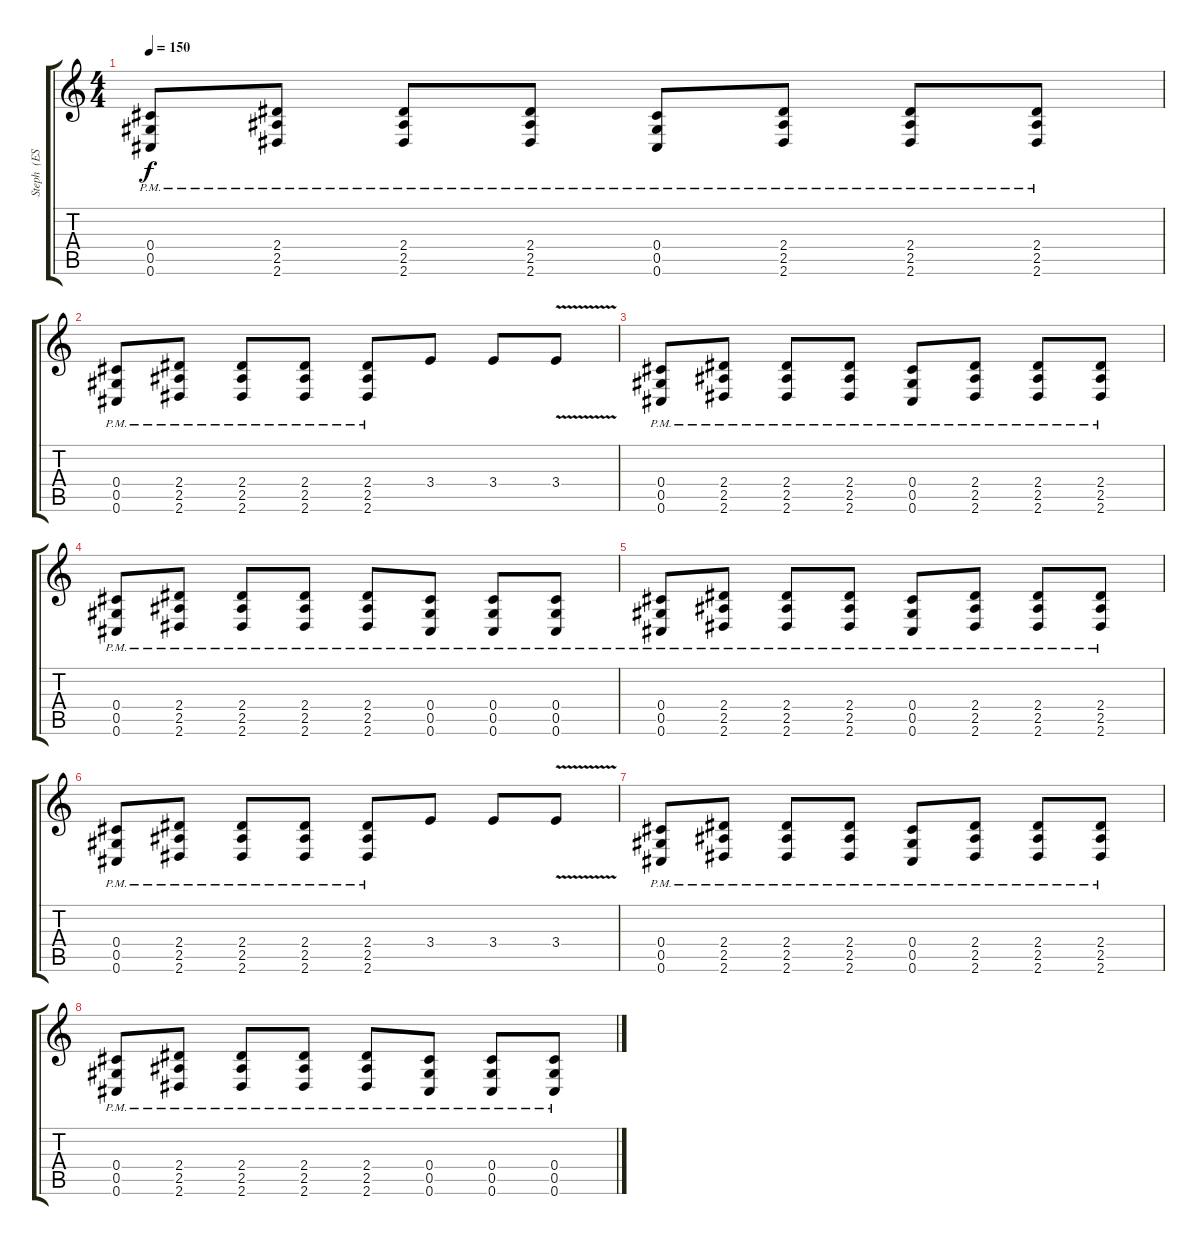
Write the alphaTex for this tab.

\track ("Steph  (ESP guitar)" "Steph  (ES") {instrument distortionguitar}
\staff {score tabs}
\tuning (Eb4 Bb3 Gb3 Db3 Ab2 Db2) {hide}
\ts (4 4)
\tempo 150
\clef g2
\ks c
(0.4{pm} 0.5{pm} 0.6{pm}).8{dy f} (2.4{pm} 2.5{pm} 2.6{pm}).8 (2.4{pm} 2.5{pm} 2.6{pm}).8 (2.4{pm} 2.5{pm} 2.6{pm}).8 (0.4{pm} 0.5{pm} 0.6{pm}).8 (2.4{pm} 2.5{pm} 2.6{pm}).8 (2.4{pm} 2.5{pm} 2.6{pm}).8 (2.4{pm} 2.5{pm} 2.6{pm}).8 |
(0.4{pm} 0.5{pm} 0.6{pm}).8 (2.4{pm} 2.5{pm} 2.6{pm}).8 (2.4{pm} 2.5{pm} 2.6{pm}).8 (2.4{pm} 2.5{pm} 2.6{pm}).8 (2.4{pm} 2.5{pm} 2.6{pm}).8 3.4.8 3.4.8 3.4{v}.8 |
(0.4{pm} 0.5{pm} 0.6{pm}).8 (2.4{pm} 2.5{pm} 2.6{pm}).8 (2.4{pm} 2.5{pm} 2.6{pm}).8 (2.4{pm} 2.5{pm} 2.6{pm}).8 (0.4{pm} 0.5{pm} 0.6{pm}).8 (2.4{pm} 2.5{pm} 2.6{pm}).8 (2.4{pm} 2.5{pm} 2.6{pm}).8 (2.4{pm} 2.5{pm} 2.6{pm}).8 |
(0.4{pm} 0.5{pm} 0.6{pm}).8 (2.4{pm} 2.5{pm} 2.6{pm}).8 (2.4{pm} 2.5{pm} 2.6{pm}).8 (2.4{pm} 2.5{pm} 2.6{pm}).8 (2.4{pm} 2.5{pm} 2.6{pm}).8 (0.4{pm} 0.5{pm} 0.6{pm}).8 (0.4{pm} 0.5{pm} 0.6{pm}).8 (0.4{pm} 0.5{pm} 0.6{pm}).8 |
(0.4{pm} 0.5{pm} 0.6{pm}).8 (2.4{pm} 2.5{pm} 2.6{pm}).8 (2.4{pm} 2.5{pm} 2.6{pm}).8 (2.4{pm} 2.5{pm} 2.6{pm}).8 (0.4{pm} 0.5{pm} 0.6{pm}).8 (2.4{pm} 2.5{pm} 2.6{pm}).8 (2.4{pm} 2.5{pm} 2.6{pm}).8 (2.4{pm} 2.5{pm} 2.6{pm}).8 |
(0.4{pm} 0.5{pm} 0.6{pm}).8 (2.4{pm} 2.5{pm} 2.6{pm}).8 (2.4{pm} 2.5{pm} 2.6{pm}).8 (2.4{pm} 2.5{pm} 2.6{pm}).8 (2.4{pm} 2.5{pm} 2.6{pm}).8 3.4.8 3.4.8 3.4{v}.8 |
(0.4{pm} 0.5{pm} 0.6{pm}).8 (2.4{pm} 2.5{pm} 2.6{pm}).8 (2.4{pm} 2.5{pm} 2.6{pm}).8 (2.4{pm} 2.5{pm} 2.6{pm}).8 (0.4{pm} 0.5{pm} 0.6{pm}).8 (2.4{pm} 2.5{pm} 2.6{pm}).8 (2.4{pm} 2.5{pm} 2.6{pm}).8 (2.4{pm} 2.5{pm} 2.6{pm}).8 |
(0.4{pm} 0.5{pm} 0.6{pm}).8 (2.4{pm} 2.5{pm} 2.6{pm}).8 (2.4{pm} 2.5{pm} 2.6{pm}).8 (2.4{pm} 2.5{pm} 2.6{pm}).8 (2.4{pm} 2.5{pm} 2.6{pm}).8 (0.4{pm} 0.5{pm} 0.6{pm}).8 (0.4{pm} 0.5{pm} 0.6{pm}).8 (0.4{pm} 0.5{pm} 0.6{pm}).8
